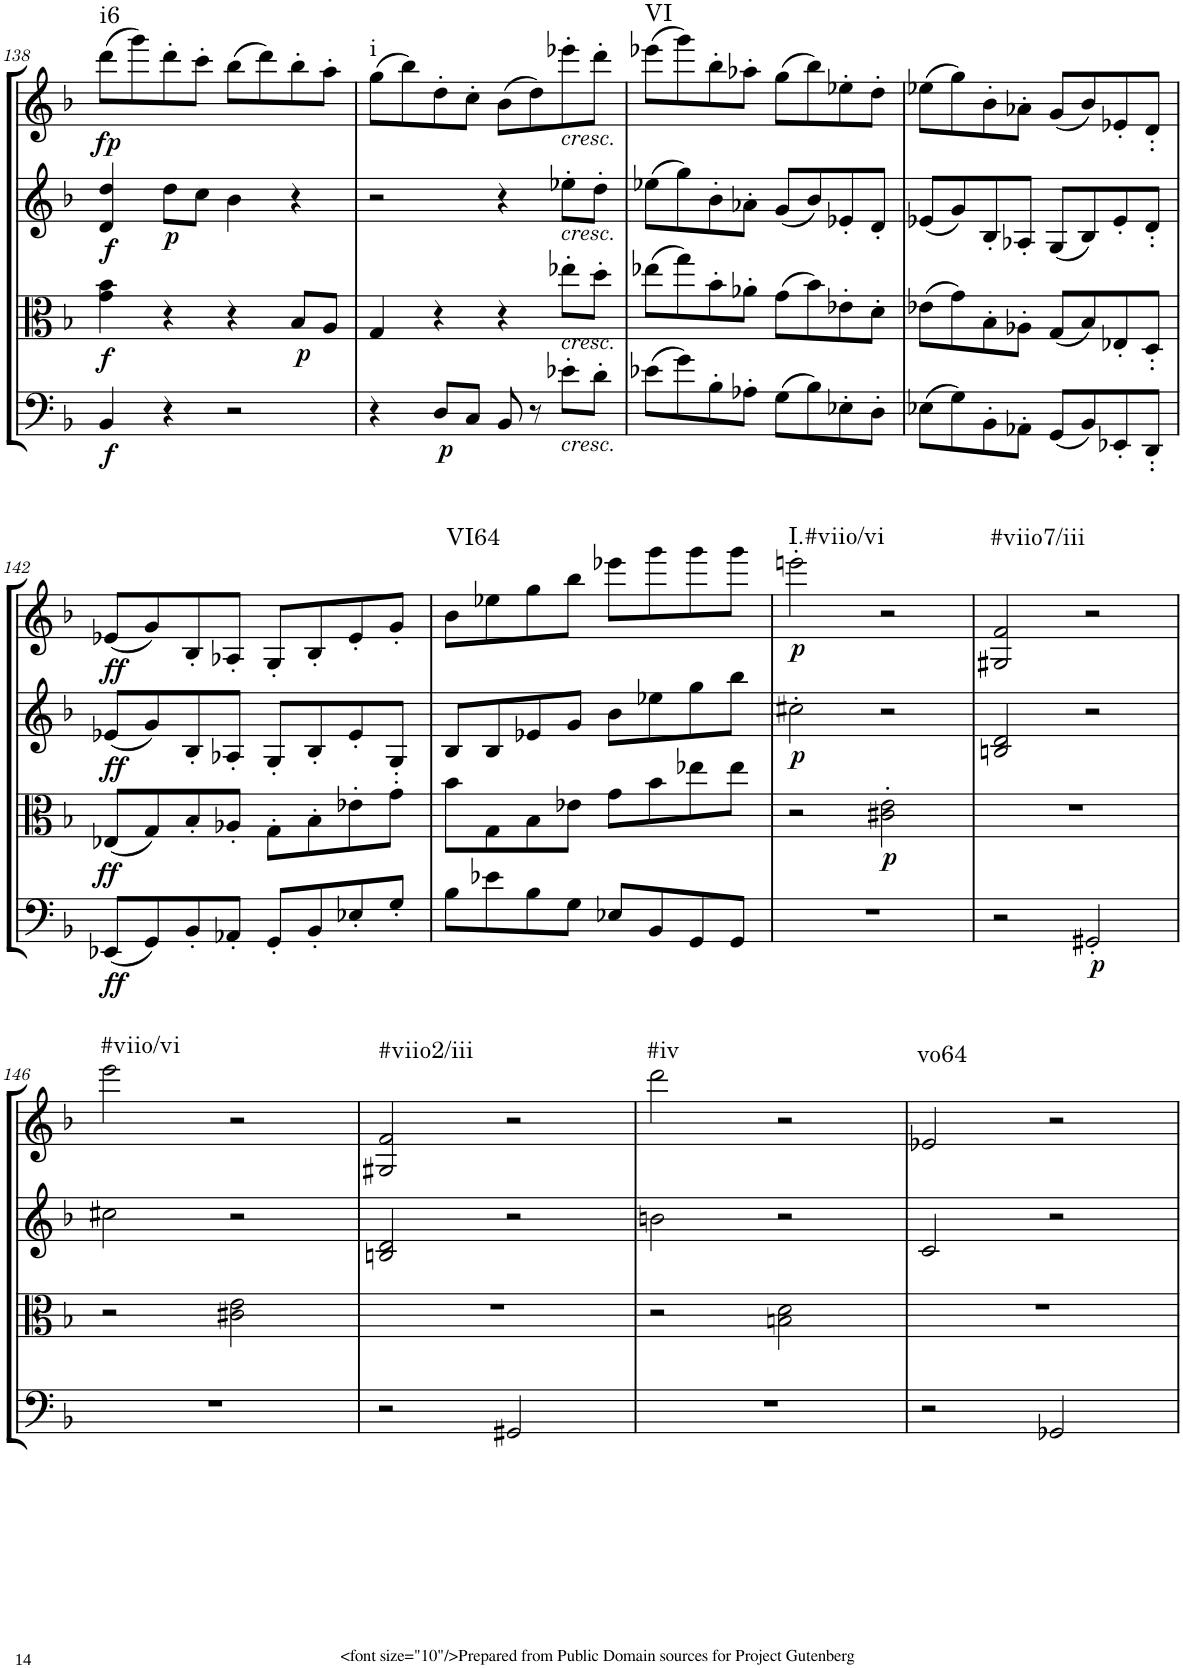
**kern	**dynam	**kern	**dynam	**kern	**dynam	**kern	**dynam	**harte
*part4	*part4	*part3	*part3	*part2	*part2	*part1	*part1	*part1
*staff4	*staff4	*staff3	*staff3	*staff2	*staff2	*staff1	*staff1	*
*I"Cello	*	*I"Viola	*	*I"2nd Violin	*	*I"1st Violin	*	*
*	*	*I'Vla	*	*I'Vln	*	*I'Vln	*	*
!!LO:PB:g=z
*clefF4	*	*clefC3	*	*clefG2	*	*clefG2	*	*
*k[b-]	*	*k[b-]	*	*k[b-]	*	*k[b-]	*	*
*M4/4	*	*M4/4	*	*M4/4	*	*M4/4	*	*
*met(c)	*	*met(c)	*	*met(c)	*	*met(c)	*	*
=138	=138	=138	=138	=138	=138	=138	=138	=138
!	!LO:DY:b	!	!LO:DY:b	!	!LO:DY:b	!	!LO:DY:b	!LO:H:kt=i6
4BB-/	f	4g\ 4b-\	f	4d/ 4dd/	f	(8ddd\L	fp	N
.	.	.	.	.	.	8ggg\)	.	.
!	!	!	!	!	!LO:DY:b	!	!	!
4r	.	4r	.	8dd\L	p	8ddd'\	.	.
.	.	.	.	8cc\J	.	8ccc'\J	.	.
2r	.	4r	.	4b-\	.	(8bb-\L	.	.
.	.	.	.	.	.	8ddd\)	.	.
!	!	!	!LO:DY:b	!	!	!	!	!
.	.	8B-/L	p	4r	.	8bb-'\	.	.
.	.	8A/J	.	.	.	8aa'\J	.	.
=139	=139	=139	=139	=139	=139	=139	=139	=139
!	!	!	!	!	!	!	!	!LO:H:kt=i
4r	.	4G/	.	2r	.	(8gg\L	.	N
.	.	.	.	.	.	8bb-\)	.	.
!	!LO:DY:b	!	!	!	!	!	!	!
8D/L	p	4r	.	.	.	8dd'\	.	.
8C/J	.	.	.	.	.	8cc'\J	.	.
8BB-/	.	4r	.	4r	.	(8b-\L	.	.
8r	.	.	.	.	.	8dd\)	.	.
!	!	!	!	!	!	!LO:TX:b:i:t=cresc.	!	!
!	!	!	!	!LO:TX:b:i:t=cresc.	!	!	!	!
!	!	!LO:TX:b:i:t=cresc.	!	!	!	!	!	!
!LO:TX:b:i:t=cresc.	!	!	!	!	!	!	!	!
8e-X'\L	.	8ee-X'\L	.	8ee-X'\L	.	8eee-X'\	.	.
8d'\J	.	8dd'\J	.	8dd'\J	.	8ddd'\J	.	.
=140	=140	=140	=140	=140	=140	=140	=140	=140
!	!	!	!	!	!	!	!	!LO:H:kt=VI
(8e-X\L	.	(8ee-X\L	.	(8ee-X\L	.	(8eee-X\L	.	N
8g\)	.	8gg\)	.	8gg\)	.	8ggg\)	.	.
8B-'\	.	8b-'\	.	8b-'\	.	8bb-'\	.	.
8A-X'\J	.	8a-X'\J	.	8a-X'\J	.	8aa-X'\J	.	.
(8G\L	.	(8g\L	.	(8g/L	.	(8gg\L	.	.
8B-\)	.	8b-\)	.	8b-/)	.	8bb-\)	.	.
8E-X'\	.	8e-X'\	.	8e-X'/	.	8ee-X'\	.	.
8D'\J	.	8d'\J	.	8d'/J	.	8dd'\J	.	.
=141	=141	=141	=141	=141	=141	=141	=141	=141
(8E-X\L	.	(8e-X\L	.	(8e-X/L	.	(8ee-X\L	.	.
8G\)	.	8g\)	.	8g/)	.	8gg\)	.	.
8BB-'\	.	8B-'\	.	8B-'/	.	8b-'\	.	.
8AA-X'\J	.	8A-X'\J	.	8A-X'/J	.	8a-X'\J	.	.
(8GG/L	.	(8G/L	.	(8G/L	.	(8g/L	.	.
8BB-/)	.	8B-/)	.	8B-/)	.	8b-/)	.	.
8EE-X'/	.	8E-X'/	.	8e-'/	.	8e-X'/	.	.
8DD'''/J	.	8D'''/J	.	8d'''/J	.	8d'''/J	.	.
!!LO:LB:g=z
=142	=142	=142	=142	=142	=142	=142	=142	=142
!	!LO:DY:b	!	!LO:DY:b	!	!LO:DY:b	!	!LO:DY:b	!
(8EE-X/L	ff	(8E-X/L	ff	(8e-X/L	ff	(8e-X/L	ff	.
8GG/)	.	8G/)	.	8g/)	.	8g/)	.	.
8BB-'/	.	8B-'/	.	8B-'/	.	8B-'/	.	.
8AA-X'/J	.	8A-X'/J	.	8A-X'/J	.	8A-X'/J	.	.
8GG'/L	.	8G'\L	.	8G'/L	.	8G'/L	.	.
8BB-'/	.	8B-'\	.	8B-'/	.	8B-'/	.	.
8E-X'/	.	8e-X'\	.	8e-'/	.	8e-'/	.	.
8G'/J	.	8g'\J	.	8G'/J	.	8g'/J	.	.
=143	=143	=143	=143	=143	=143	=143	=143	=143
!	!	!	!	!	!	!	!	!LO:H:kt=VI64
8B-\L	.	8b-\L	.	8B-/L	.	8b-\L	.	N
8e-X\	.	8G\	.	8B-/	.	8ee-X\	.	.
8B-\	.	8B-\	.	8e-X/	.	8gg\	.	.
8G\J	.	8e-X\J	.	8g/J	.	8bb-\J	.	.
8E-X/L	.	8g\L	.	8b-\L	.	8eee-X\L	.	.
8BB-/	.	8b-\	.	8ee-X\	.	8ggg\	.	.
8GG/	.	8ee-X\	.	8gg\	.	8ggg\	.	.
8GG/J	.	8ee-\J	.	8bb-\J	.	8ggg\J	.	.
=144	=144	=144	=144	=144	=144	=144	=144	=144
!	!	!	!	!	!LO:DY:b	!	!LO:DY:b	!LO:H:kt=I.#viio/vi
1r	.	2r	.	2cc#X'\	p	2eeen'\	p	N
!	!	!	!LO:DY:b	!	!	!	!	!
.	.	2c#X\' 2e\'	p	2r	.	2r	.	.
=145	=145	=145	=145	=145	=145	=145	=145	=145
!	!	!	!	!	!	!	!	!LO:H:kt=#viio7/iii
2r	.	1r	.	2Bn/ 2d/	.	2G#X/ 2f/	.	N
!	!LO:DY:b	!	!	!	!	!	!	!
2GG#X'/	p	.	.	2r	.	2r	.	.
!!LO:LB:g=z
=146	=146	=146	=146	=146	=146	=146	=146	=146
!	!	!	!	!	!	!	!	!LO:H:kt=#viio/vi
1r	.	2r	.	2cc#X\	.	2eee\	.	N
.	.	2c#X\ 2e\	.	2r	.	2r	.	.
=147	=147	=147	=147	=147	=147	=147	=147	=147
!	!	!	!	!	!	!	!	!LO:H:kt=#viio2/iii
2r	.	1r	.	2Bn/ 2d/	.	2G#X/ 2f/	.	N
2GG#X/	.	.	.	2r	.	2r	.	.
=148	=148	=148	=148	=148	=148	=148	=148	=148
!	!	!	!	!	!	!	!	!LO:H:kt=#iv
1r	.	2r	.	2bn\	.	2ddd\	.	N
.	.	2Bn\ 2d\	.	2r	.	2r	.	.
=149	=149	=149	=149	=149	=149	=149	=149	=149
!	!	!	!	!	!	!	!	!LO:H:kt=vo64
2r	.	1r	.	2c/	.	2e-X/	.	N
2GG-X/	.	.	.	2r	.	2r	.	.
=	=	=	=	=	=	=	=	=
*-	*-	*-	*-	*-	*-	*-	*-	*-
